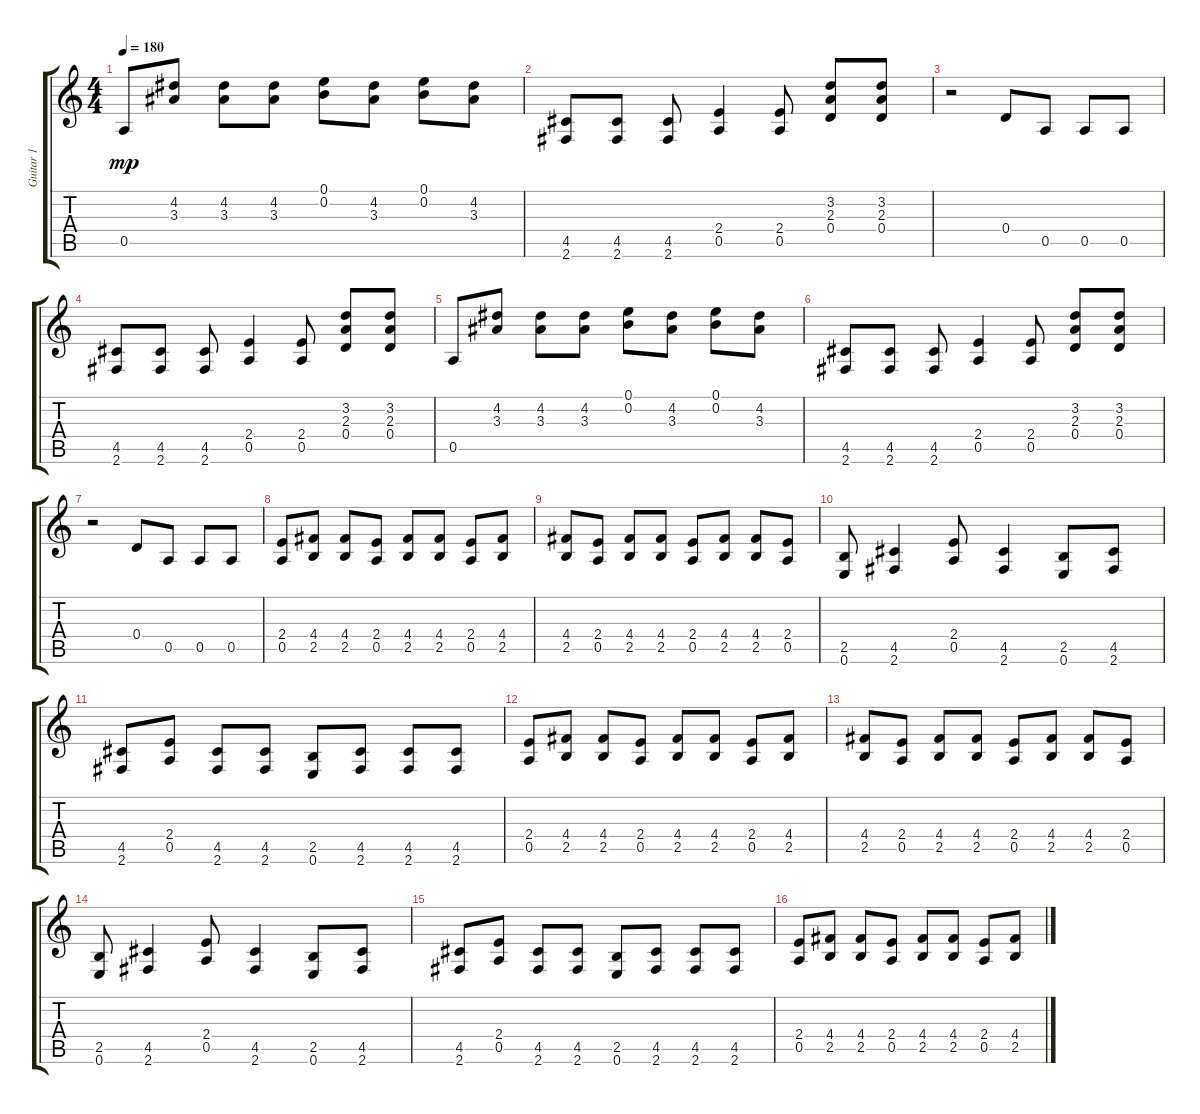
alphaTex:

\track ("Guitar 1" "Guitar 1") {instrument overdrivenguitar}
\staff {score tabs}
\tuning (E4 B3 G3 D3 A2 E2) {hide}
\ts (4 4)
\tempo 180
\clef g2
\ks c
0.5.8{dy mp} (4.2 3.3).8 (4.2 3.3).8 (4.2 3.3).8 (0.1 0.2).8 (4.2 3.3).8 (0.1 0.2).8 (4.2 3.3).8 |
(4.5 2.6).8 (4.5 2.6).8 (4.5 2.6).8 (2.4 0.5).4 (2.4 0.5).8 (3.2 2.3 0.4).8 (3.2 2.3 0.4).8 |
r.2 0.4.8 0.5.8 0.5.8 0.5.8 |
(4.5 2.6).8 (4.5 2.6).8 (4.5 2.6).8 (2.4 0.5).4 (2.4 0.5).8 (3.2 2.3 0.4).8 (3.2 2.3 0.4).8 |
0.5.8 (4.2 3.3).8 (4.2 3.3).8 (4.2 3.3).8 (0.1 0.2).8 (4.2 3.3).8 (0.1 0.2).8 (4.2 3.3).8 |
(4.5 2.6).8 (4.5 2.6).8 (4.5 2.6).8 (2.4 0.5).4 (2.4 0.5).8 (3.2 2.3 0.4).8 (3.2 2.3 0.4).8 |
r.2 0.4.8 0.5.8 0.5.8 0.5.8 |
(2.4 0.5).8 (4.4 2.5).8 (4.4 2.5).8 (2.4 0.5).8 (4.4 2.5).8 (4.4 2.5).8 (2.4 0.5).8 (4.4 2.5).8 |
(4.4 2.5).8 (2.4 0.5).8 (4.4 2.5).8 (4.4 2.5).8 (2.4 0.5).8 (4.4 2.5).8 (4.4 2.5).8 (2.4 0.5).8 |
(2.5 0.6).8 (4.5 2.6).4 (2.4 0.5).8 (4.5 2.6).4 (2.5 0.6).8 (4.5 2.6).8 |
(4.5 2.6).8 (2.4 0.5).8 (4.5 2.6).8 (4.5 2.6).8 (2.5 0.6).8 (4.5 2.6).8 (4.5 2.6).8 (4.5 2.6).8 |
(2.4 0.5).8 (4.4 2.5).8 (4.4 2.5).8 (2.4 0.5).8 (4.4 2.5).8 (4.4 2.5).8 (2.4 0.5).8 (4.4 2.5).8 |
(4.4 2.5).8 (2.4 0.5).8 (4.4 2.5).8 (4.4 2.5).8 (2.4 0.5).8 (4.4 2.5).8 (4.4 2.5).8 (2.4 0.5).8 |
(2.5 0.6).8 (4.5 2.6).4 (2.4 0.5).8 (4.5 2.6).4 (2.5 0.6).8 (4.5 2.6).8 |
(4.5 2.6).8 (2.4 0.5).8 (4.5 2.6).8 (4.5 2.6).8 (2.5 0.6).8 (4.5 2.6).8 (4.5 2.6).8 (4.5 2.6).8 |
(2.4 0.5).8 (4.4 2.5).8 (4.4 2.5).8 (2.4 0.5).8 (4.4 2.5).8 (4.4 2.5).8 (2.4 0.5).8 (4.4 2.5).8
